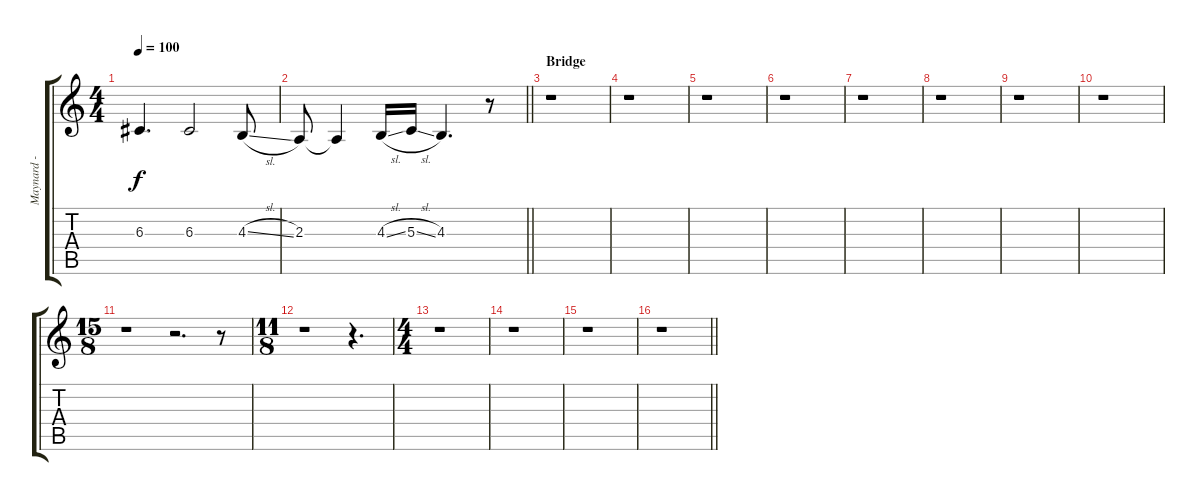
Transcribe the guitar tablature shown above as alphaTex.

\track ("Maynard - Vocals" "Maynard - ") {instrument violin}
\staff {score tabs}
\tuning (E4 B3 G3 D3 A2 E2) {hide}
\ts (4 4)
\tempo 100
\clef g2
\ks c
6.3.4{d dy f} 6.3.2 4.3{sl}.8 |
\barLineRight lightlight
2.3.8 2.3{t}.4 4.3{sl}.16 5.3{sl}.16 4.3.4{d} r.8 |
\section ("" "Bridge")
r.1 |
r.1 |
r.1 |
r.1 |
r.1 |
r.1 |
r.1 |
r.1 |
\ts (15 8)
r.1 r.2{d} r.8 |
\ts (11 8)
r.1 r.4{d} |
\ts (4 4)
r.1 |
r.1 |
r.1 |
\barLineRight lightlight
r.1
